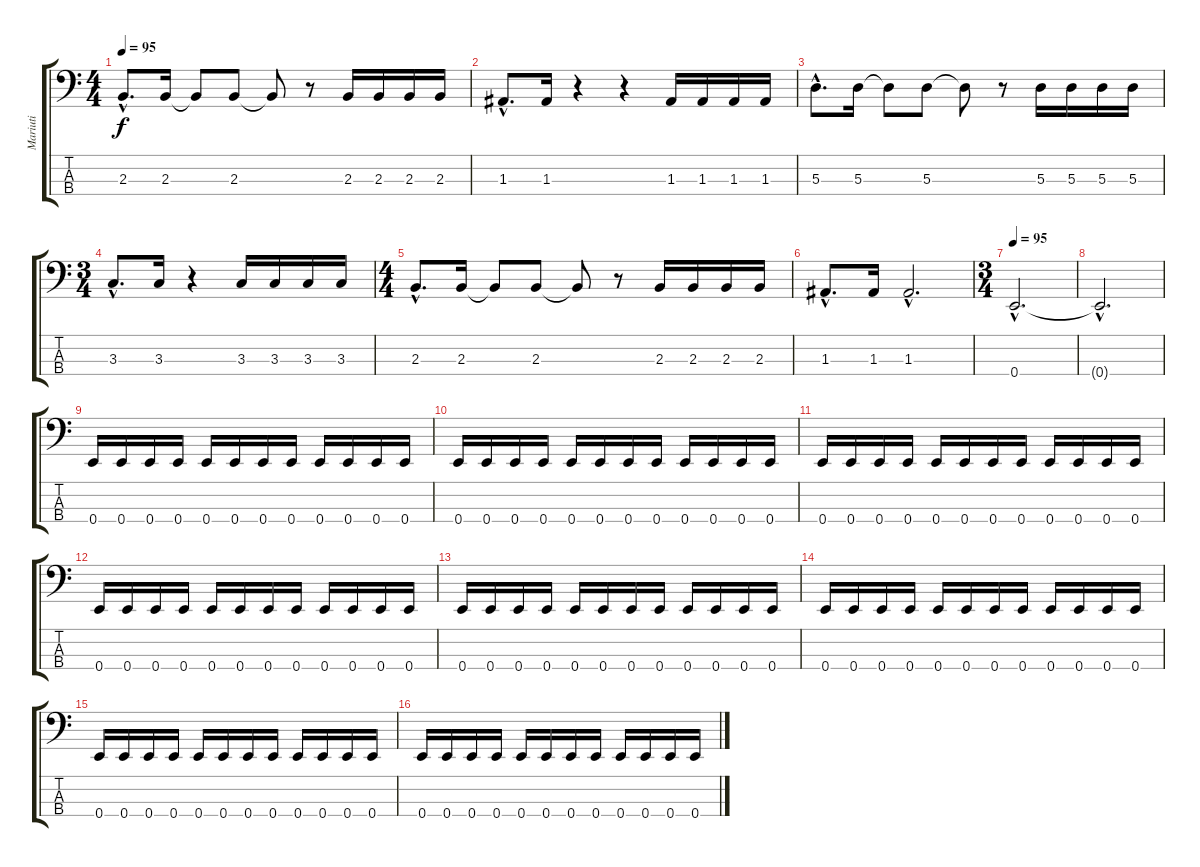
\track ("Mariuti" "Mariuti") {instrument electricbassfinger}
\staff {score tabs}
\tuning (G2 D2 A1 E1) {hide}
\ts (4 4)
\tempo 95
\clef f4
\ks c
2.3{hac}.8{d dy f} 2.3.16 2.3{t}.8 2.3.8 2.3{t}.8 r.8 2.3.16 2.3.16 2.3.16 2.3.16 |
1.3{hac}.8{d} 1.3.16 r.4 r.4 1.3.16 1.3.16 1.3.16 1.3.16 |
5.3{hac}.8{d} 5.3.16 5.3{t}.8 5.3.8 5.3{t}.8 r.8 5.3.16 5.3.16 5.3.16 5.3.16 |
\ts (3 4)
3.3{hac}.8{d} 3.3.16 r.4 3.3.16 3.3.16 3.3.16 3.3.16 |
\ts (4 4)
2.3{hac}.8{d} 2.3.16 2.3{t}.8 2.3.8 2.3{t}.8 r.8 2.3.16 2.3.16 2.3.16 2.3.16 |
1.3{hac}.8{d} 1.3.16 1.3{hac}.2{d} |
\ts (3 4)
\tempo 95
0.4{hac}.2{d} |
0.4{hac t}.2{d} |
0.4.16 0.4.16 0.4.16 0.4.16 0.4.16 0.4.16 0.4.16 0.4.16 0.4.16 0.4.16 0.4.16 0.4.16 |
0.4.16 0.4.16 0.4.16 0.4.16 0.4.16 0.4.16 0.4.16 0.4.16 0.4.16 0.4.16 0.4.16 0.4.16 |
0.4.16 0.4.16 0.4.16 0.4.16 0.4.16 0.4.16 0.4.16 0.4.16 0.4.16 0.4.16 0.4.16 0.4.16 |
0.4.16 0.4.16 0.4.16 0.4.16 0.4.16 0.4.16 0.4.16 0.4.16 0.4.16 0.4.16 0.4.16 0.4.16 |
0.4.16 0.4.16 0.4.16 0.4.16 0.4.16 0.4.16 0.4.16 0.4.16 0.4.16 0.4.16 0.4.16 0.4.16 |
0.4.16 0.4.16 0.4.16 0.4.16 0.4.16 0.4.16 0.4.16 0.4.16 0.4.16 0.4.16 0.4.16 0.4.16 |
0.4.16 0.4.16 0.4.16 0.4.16 0.4.16 0.4.16 0.4.16 0.4.16 0.4.16 0.4.16 0.4.16 0.4.16 |
0.4.16 0.4.16 0.4.16 0.4.16 0.4.16 0.4.16 0.4.16 0.4.16 0.4.16 0.4.16 0.4.16 0.4.16
